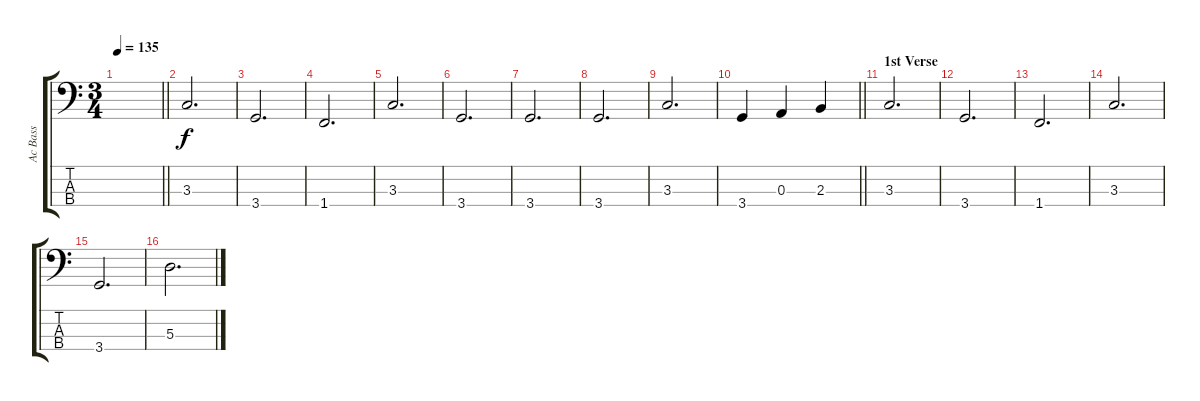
\track ("Ac Bass" "Ac Bass") {instrument acousticbass}
\staff {score tabs}
\tuning (G2 D2 A1 E1) {hide}
\ts (3 4)
\tempo 135
\clef f4
\barLineRight lightlight
\ks c
|
3.3.2{d} |
3.4.2{d} |
1.4.2{d} |
3.3.2{d} |
3.4.2{d} |
3.4.2{d} |
3.4.2{d} |
3.3.2{d} |
\barLineRight lightlight
3.4.4 0.3.4 2.3.4 |
\section ("" "1st Verse")
3.3.2{d} |
3.4.2{d} |
1.4.2{d} |
3.3.2{d} |
3.4.2{d} |
5.3.2{d}
